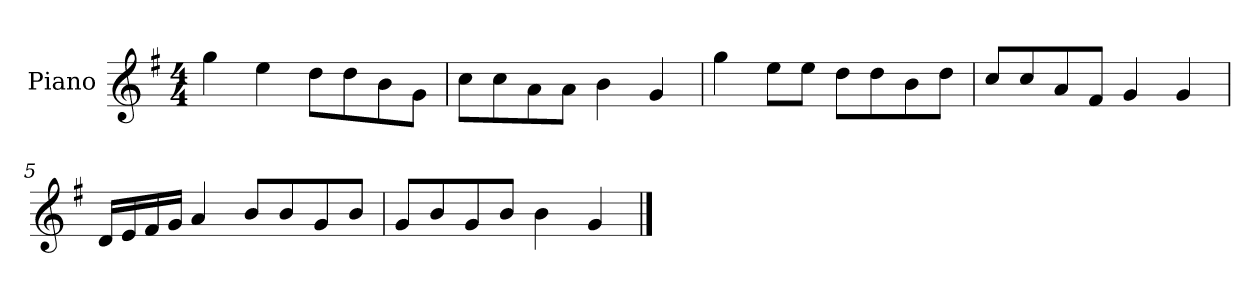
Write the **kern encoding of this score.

**kern
*part1
*staff1
*I"Piano
*I'P-no
*clefG2
*k[f#]
*M4/4
*MM90
=1
4gg\
4ee\
8dd\L
8dd\
8b\
8g\J
=2
8cc\L
8cc\
8a\
8a\J
4b\
4g/
=3
4gg\
8ee\L
8ee\J
8dd\L
8dd\
8b\
8dd\J
=4
8cc/L
8cc/
8a/
8f#/J
4g/
4g/
=5
16d/LL
16e/
16f#/
16g/JJ
4a/
8b/L
8b/
8g/
8b/J
!!LO:LB:g=z
=6
8g/L
8b/
8g/
8b/J
4b\
4g/
==
*-
